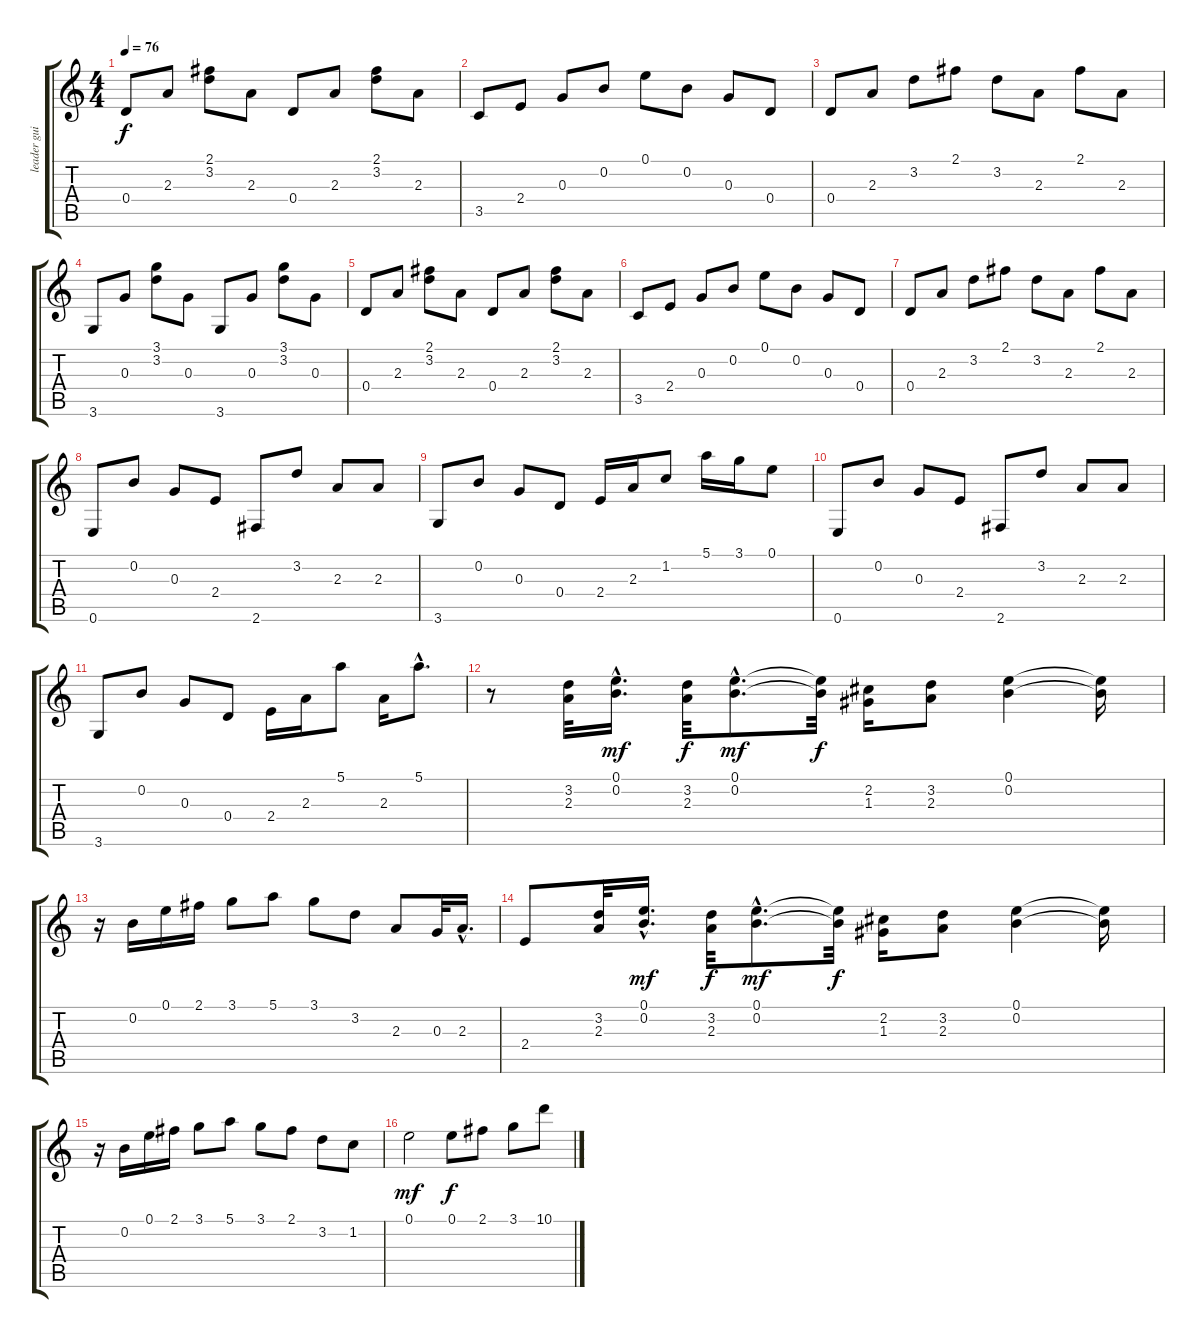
\track ("leader guitar " "leader gui") {instrument acousticguitarsteel}
\staff {score tabs}
\tuning (E4 B3 G3 D3 A2 E2) {hide}
\ts (4 4)
\tempo 76
\clef g2
\ks c
0.4.8{dy f} 2.3.8 (2.1 3.2).8 2.3.8 0.4.8 2.3.8 (2.1 3.2).8 2.3.8 |
3.5.8 2.4.8 0.3.8 0.2.8 0.1.8 0.2.8 0.3.8 0.4.8 |
0.4.8 2.3.8 3.2.8 2.1.8 3.2.8 2.3.8 2.1.8 2.3.8 |
3.6.8 0.3.8 (3.1 3.2).8 0.3.8 3.6.8 0.3.8 (3.1 3.2).8 0.3.8 |
0.4.8 2.3.8 (2.1 3.2).8 2.3.8 0.4.8 2.3.8 (2.1 3.2).8 2.3.8 |
3.5.8 2.4.8 0.3.8 0.2.8 0.1.8 0.2.8 0.3.8 0.4.8 |
0.4.8 2.3.8 3.2.8 2.1.8 3.2.8 2.3.8 2.1.8 2.3.8 |
0.6.8 0.2.8 0.3.8 2.4.8 2.6.8 3.2.8 2.3.8 2.3.8 |
3.6.8 0.2.8 0.3.8 0.4.8 2.4.16 2.3.16 1.2.8 5.1.16 3.1.16 0.1.8 |
0.6.8 0.2.8 0.3.8 2.4.8 2.6.8 3.2.8 2.3.8 2.3.8 |
3.6.8 0.2.8 0.3.8 0.4.8 2.4.16 2.3.16 5.1.8 2.3.16 5.1{hac}.8{d} |
r.8 (3.2 2.3).32 (0.1{hac} 0.2{hac}).16{d dy mf} (3.2 2.3).32{dy f} (0.1{hac} 0.2{hac}).8{d dy mf} (0.1{t} 0.2{t}).32{dy f} (2.2 1.3).16 (3.2 2.3).8 (0.1 0.2).4 (0.1{t} 0.2{t}).16 |
r.16 0.2.16 0.1.16 2.1.16 3.1.8 5.1.8 3.1.8 3.2.8 2.3.8 0.3.32 2.3{hac}.16{d} |
2.4.8 (3.2 2.3).32 (0.1{hac} 0.2{hac}).16{d dy mf} (3.2 2.3).32{dy f} (0.1{hac} 0.2{hac}).8{d dy mf} (0.1{t} 0.2{t}).32{dy f} (2.2 1.3).16 (3.2 2.3).8 (0.1 0.2).4 (0.1{t} 0.2{t}).16 |
r.16 0.2.16 0.1.16 2.1.16 3.1.8 5.1.8 3.1.8 2.1.8 3.2.8 1.2.8 |
0.1.2{dy mf volume 16 balance 8 instrument overdrivenguitar} 0.1.8{dy f} 2.1.8 3.1.8 10.1.8
